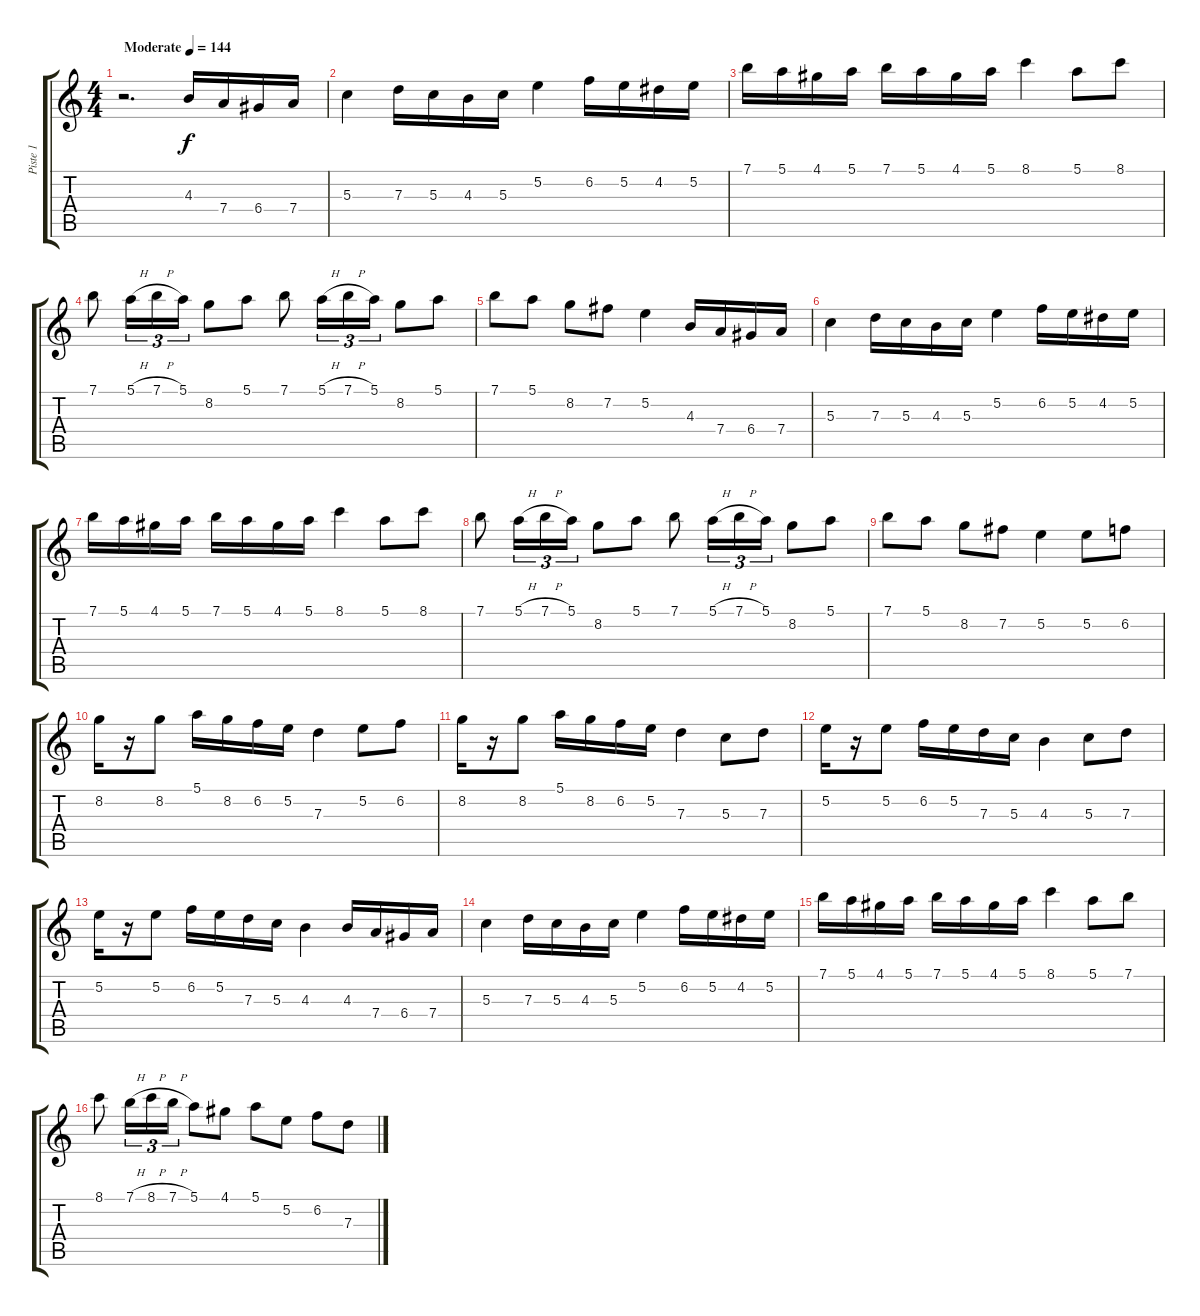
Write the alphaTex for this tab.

\track ("Piste 1" "Piste 1") {instrument overdrivenguitar}
\staff {score tabs}
\tuning (E4 B3 G3 D3 A2 E2) {hide}
\ts (4 4)
\tempo (144 "Moderate")
\clef g2
\ks c
r.2{d dy f instrument overdrivenguitar} 4.3.16 7.4.16 6.4.16 7.4.16 |
5.3.4 7.3.16 5.3.16 4.3.16 5.3.16 5.2.4 6.2.16 5.2.16 4.2.16 5.2.16 |
7.1.16 5.1.16 4.1.16 5.1.16 7.1.16 5.1.16 4.1.16 5.1.16 8.1.4 5.1.8 8.1.8 |
7.1.8 5.1{h}.16{tu (3 2)} 7.1{h}.16{tu (3 2)} 5.1.16{tu (3 2)} 8.2.8 5.1.8 7.1.8 5.1{h}.16{tu (3 2)} 7.1{h}.16{tu (3 2)} 5.1.16{tu (3 2)} 8.2.8 5.1.8 |
7.1.8 5.1.8 8.2.8 7.2.8 5.2.4 4.3.16 7.4.16 6.4.16 7.4.16 |
5.3.4 7.3.16 5.3.16 4.3.16 5.3.16 5.2.4 6.2.16 5.2.16 4.2.16 5.2.16 |
7.1.16 5.1.16 4.1.16 5.1.16 7.1.16 5.1.16 4.1.16 5.1.16 8.1.4 5.1.8 8.1.8 |
7.1.8 5.1{h}.16{tu (3 2)} 7.1{h}.16{tu (3 2)} 5.1.16{tu (3 2)} 8.2.8 5.1.8 7.1.8 5.1{h}.16{tu (3 2)} 7.1{h}.16{tu (3 2)} 5.1.16{tu (3 2)} 8.2.8 5.1.8 |
7.1.8 5.1.8 8.2.8 7.2.8 5.2.4 5.2.8 6.2.8 |
8.2.16 r.16 8.2.8 5.1.16 8.2.16 6.2.16 5.2.16 7.3.4 5.2.8 6.2.8 |
8.2.16 r.16 8.2.8 5.1.16 8.2.16 6.2.16 5.2.16 7.3.4 5.3.8 7.3.8 |
5.2.16 r.16 5.2.8 6.2.16 5.2.16 7.3.16 5.3.16 4.3.4 5.3.8 7.3.8 |
5.2.16 r.16 5.2.8 6.2.16 5.2.16 7.3.16 5.3.16 4.3.4 4.3.16 7.4.16 6.4.16 7.4.16 |
5.3.4 7.3.16 5.3.16 4.3.16 5.3.16 5.2.4 6.2.16 5.2.16 4.2.16 5.2.16 |
7.1.16 5.1.16 4.1.16 5.1.16 7.1.16 5.1.16 4.1.16 5.1.16 8.1.4 5.1.8 7.1.8 |
8.1.8 7.1{h}.16{tu (3 2)} 8.1{h}.16{tu (3 2)} 7.1{h}.16{tu (3 2)} 5.1.8 4.1.8 5.1.8 5.2.8 6.2.8 7.3.8
